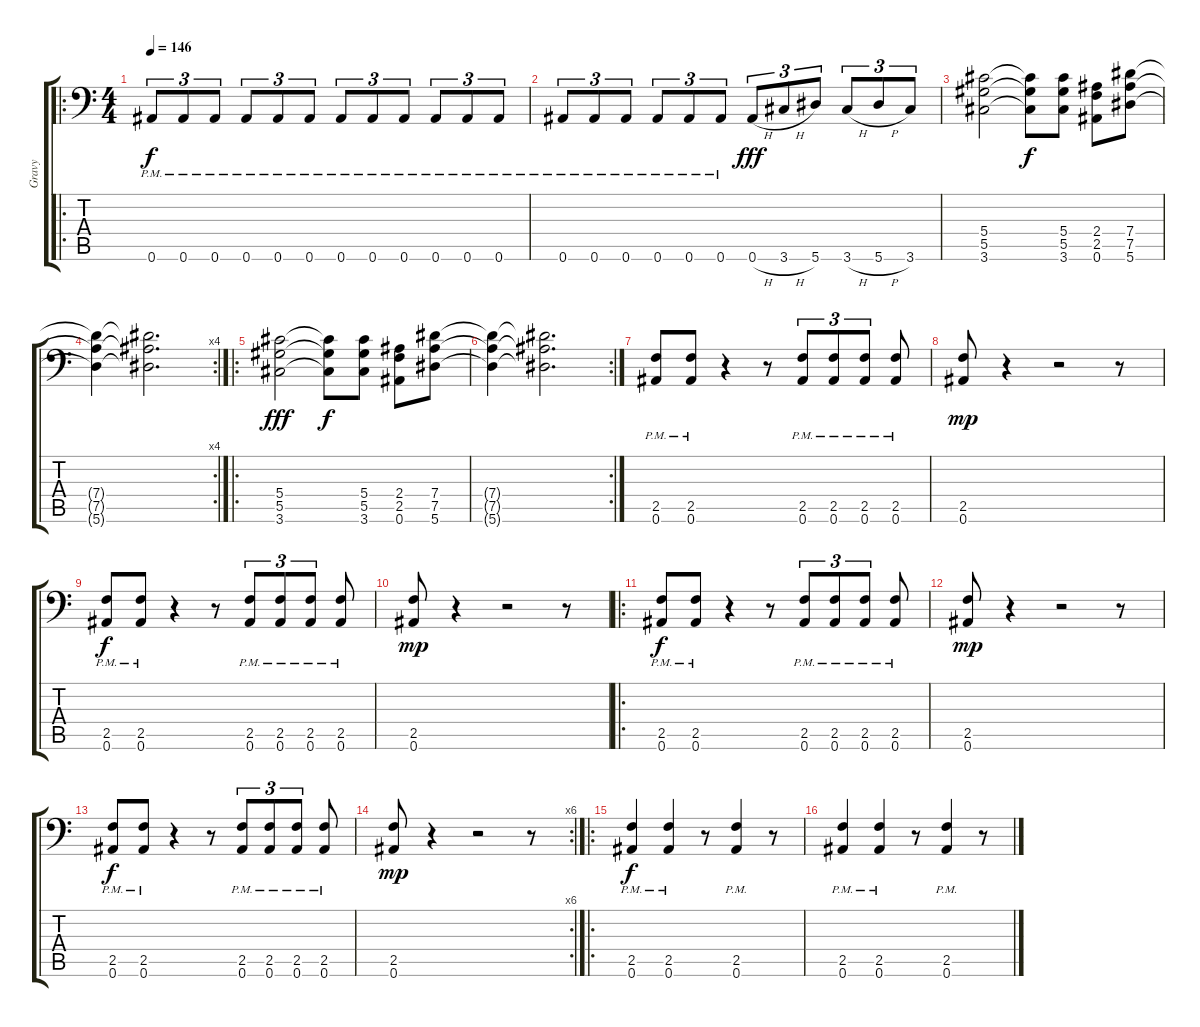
\track ("Gravy" "Gravy") {instrument overdrivenguitar}
\staff {score tabs}
\tuning (Bb3 F3 Db3 Ab2 Eb2 Bb1) {hide}
\ro
\ts (4 4)
\tempo 146
\clef f4
\ks c
0.6{pm}.8{tu (3 2) dy f} 0.6{pm}.8{tu (3 2)} 0.6{pm}.8{tu (3 2)} 0.6{pm}.8{tu (3 2)} 0.6{pm}.8{tu (3 2)} 0.6{pm}.8{tu (3 2)} 0.6{pm}.8{tu (3 2)} 0.6{pm}.8{tu (3 2)} 0.6{pm}.8{tu (3 2)} 0.6{pm}.8{tu (3 2)} 0.6{pm}.8{tu (3 2)} 0.6{pm}.8{tu (3 2)} |
0.6{pm}.8{tu (3 2)} 0.6{pm}.8{tu (3 2)} 0.6{pm}.8{tu (3 2)} 0.6{pm}.8{tu (3 2)} 0.6{pm}.8{tu (3 2)} 0.6{pm}.8{tu (3 2)} 0.6{h}.8{tu (3 2) dy fff} 3.6{h}.8{tu (3 2)} 5.6.8{tu (3 2)} 3.6{h}.8{tu (3 2)} 5.6{h}.8{tu (3 2)} 3.6.8{tu (3 2)} |
(5.4 5.5 3.6).2 (5.4{t} 5.5{t} 3.6{t}).8{dy f} (5.4 5.5 3.6).8 (2.4 2.5 0.6).8 (7.4 7.5 5.6).8 |
\rc 4
(7.4{t} 7.5{t} 5.6{t}).4 (7.4{t} 7.5{t} 5.6{t}).2{d} |
\ro
(5.4 5.5 3.6).2{dy fff} (5.4{t} 5.5{t} 3.6{t}).8{dy f} (5.4 5.5 3.6).8 (2.4 2.5 0.6).8 (7.4 7.5 5.6).8 |
\rc 2
(7.4{t} 7.5{t} 5.6{t}).4 (7.4{t} 7.5{t} 5.6{t}).2{d} |
(2.5{pm} 0.6{pm}).8 (2.5{pm} 0.6{pm}).8 r.4 r.8 (2.5{pm} 0.6{pm}).8{tu (3 2)} (2.5{pm} 0.6{pm}).8{tu (3 2)} (2.5{pm} 0.6{pm}).8{tu (3 2)} (2.5{pm} 0.6{pm}).8 |
(2.5 0.6).8{dy mp} r.4 r.2 r.8 |
(2.5{pm} 0.6{pm}).8{dy f} (2.5{pm} 0.6{pm}).8 r.4 r.8 (2.5{pm} 0.6{pm}).8{tu (3 2)} (2.5{pm} 0.6{pm}).8{tu (3 2)} (2.5{pm} 0.6{pm}).8{tu (3 2)} (2.5{pm} 0.6{pm}).8 |
(2.5 0.6).8{dy mp} r.4 r.2 r.8 |
\ro
(2.5{pm} 0.6{pm}).8{dy f} (2.5{pm} 0.6{pm}).8 r.4 r.8 (2.5{pm} 0.6{pm}).8{tu (3 2)} (2.5{pm} 0.6{pm}).8{tu (3 2)} (2.5{pm} 0.6{pm}).8{tu (3 2)} (2.5{pm} 0.6{pm}).8 |
(2.5 0.6).8{dy mp} r.4 r.2 r.8 |
(2.5{pm} 0.6{pm}).8{dy f} (2.5{pm} 0.6{pm}).8 r.4 r.8 (2.5{pm} 0.6{pm}).8{tu (3 2)} (2.5{pm} 0.6{pm}).8{tu (3 2)} (2.5{pm} 0.6{pm}).8{tu (3 2)} (2.5{pm} 0.6{pm}).8 |
\rc 6
(2.5 0.6).8{dy mp} r.4 r.2 r.8 |
\ro
(2.5{pm} 0.6{pm}).4{dy f} (2.5{pm} 0.6{pm}).4 r.8 (2.5{pm} 0.6{pm}).4 r.8 |
(2.5{pm} 0.6{pm}).4 (2.5{pm} 0.6{pm}).4 r.8 (2.5{pm} 0.6{pm}).4 r.8
